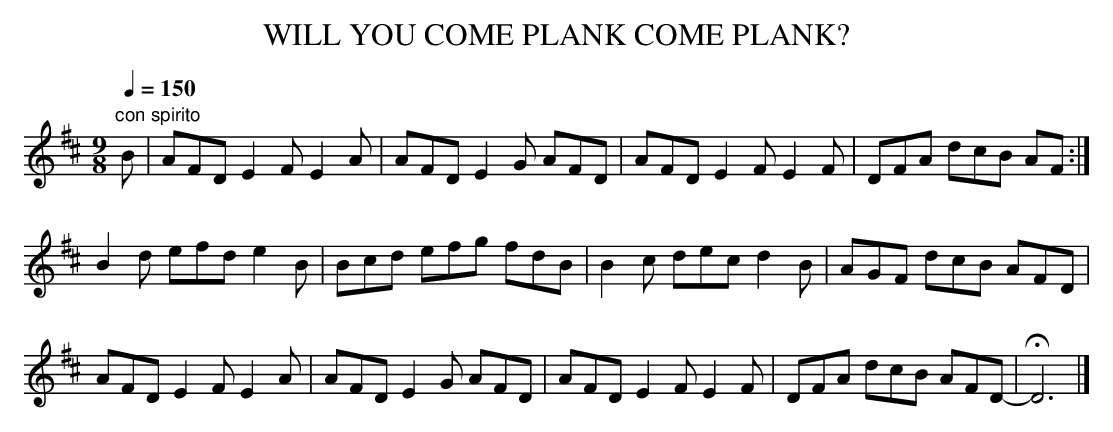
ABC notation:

X:1
T:WILL YOU COME PLANK COME PLANK?
Q:1/4=150
M:9/8
L:1/8
K:D % source key F
"con spirito"
B|AFD E2F E2A|AFD E2G AFD|AFD E2F E2F|DFA dcB AF :|
B2d efd e2B| Bcd efg fdB|B2c dec d2B|AGF dcB AFD|
AFD E2F E2A|AFD E2G AFD|AFD E2F E2F|DFA dcB AFD|-HD6|]
